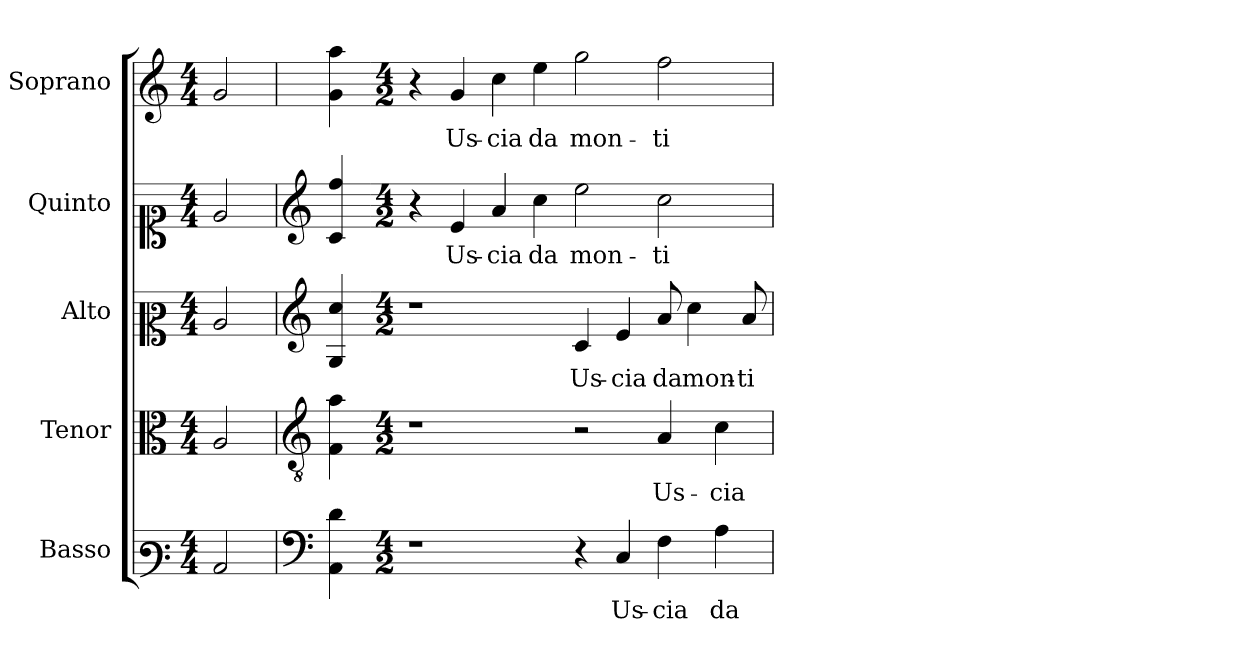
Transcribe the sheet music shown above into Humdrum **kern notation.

**kern	**text	**kern	**text	**kern	**text	**kern	**text	**kern	**text
*part5	*part5	*part4	*part4	*part3	*part3	*part2	*part2	*part1	*part1
*staff5	*staff5	*staff4	*staff4	*staff3	*staff3	*staff2	*staff2	*staff1	*staff1
*I"Basso	*	*I"Tenor	*	*I"Alto	*	*I"Quinto	*	*I"Soprano	*
*	*	*I'T.	*	*I'A.	*	*	*	*I'Sop.	*
!!LO:PB:g=z
*clefF3	*	*clefC3	*	*clefC2	*	*clefC1	*	*clefG2	*
*	*	*ITrd7c12	*	*	*	*	*	*	*
*k[]	*	*k[]	*	*k[]	*	*k[]	*	*k[]	*
*C:	*	*C:	*	*C:	*	*C:	*	*C:	*
*M4/4	*	*M4/4	*	*M4/4	*	*M4/4	*	*M4/4	*
=1	=1	=1	=1	=1	=1	=1	=1	=1	=1
!LO:N:head=open	!	!LO:N:head=open	!	!LO:N:head=open	!	!LO:N:head=open	!	!LO:N:head=open	!
2Ci/	.	2AAi/	.	2ci/	.	2ei/	.	2gi/	.
=2	=2	=2	=2	=2	=2	=2	=2	=2	=2
*clefF4	*	*clefGv2	*	*clefG2	*	*clefG2	*	*	*
4AAi\ 4di	.	4FFi\ 4Ai	.	4Gi/ 4cci	.	4ci/ 4ffi	.	4gi\ 4aai	.
=3-	=3-	=3-	=3-	=3-	=3-	=3-	=3-	=3-	=3-
*M4/2	*	*M4/2	*	*M4/2	*	*M4/2	*	*M4/2	*
1r	.	1r	.	1r	.	4r	.	4r	.
!	!	!	!	!	!	!	!LO:LY:b:color=#000000	!	!
!	!	!	!	!	!	!	!	!	!LO:LY:b:color=#000000
.	.	.	.	.	.	4ei/	Us-	4gi/	Us-
!	!	!	!	!	!	!	!LO:LY:b:color=#000000	!	!
!	!	!	!	!	!	!	!	!	!LO:LY:b:color=#000000
.	.	.	.	.	.	4ai/	-cia	4cci\	-cia
!	!	!	!	!	!	!	!LO:LY:b:color=#000000	!	!
!	!	!	!	!	!	!	!	!	!LO:LY:b:color=#000000
.	.	.	.	.	.	4cci\	da	4eei\	da
!	!	!	!	!	!LO:LY:b:color=#000000	!	!	!	!
!	!	!	!	!	!	!	!LO:LY:b:color=#000000	!	!
!	!	!	!	!	!	!	!	!	!LO:LY:b:color=#000000
4r	.	2r	.	4ci/	Us-	2eei\	mon-	2ggi\	mon-
!	!LO:LY:b:color=#000000	!	!	!	!	!	!	!	!
!	!	!	!	!	!LO:LY:b:color=#000000	!	!	!	!
4Ci/	Us-	.	.	4ei/	-cia	.	.	.	.
!	!LO:LY:b:color=#000000	!	!	!	!	!	!	!	!
!	!	!	!LO:LY:b:color=#000000	!	!	!	!	!	!
!	!	!	!	!	!LO:LY:b:color=#000000	!	!	!	!
!	!	!	!	!	!	!	!LO:LY:b:color=#000000	!	!
!	!	!	!	!	!	!	!	!	!LO:LY:b:color=#000000
4Fi\	-cia	4AAi/	Us-	8ai/	da	2cci\	-ti	2ffi\	-ti
!	!	!	!	!	!LO:LY:b:color=#000000	!	!	!	!
.	.	.	.	4cci\	mon-	.	.	.	.
!	!LO:LY:b:color=#000000	!	!	!	!	!	!	!	!
!	!	!	!LO:LY:b:color=#000000	!	!	!	!	!	!
4Ai\	da	4Ci\	-cia	.	.	.	.	.	.
!	!	!	!	!	!LO:LY:b:color=#000000	!	!	!	!
.	.	.	.	8ai/	-ti	.	.	.	.
=	=	=	=	=	=	=	=	=	=
*-	*-	*-	*-	*-	*-	*-	*-	*-	*-
